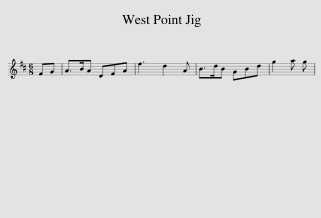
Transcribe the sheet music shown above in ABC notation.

X:1
L:1/8
M:6/8
I:linebreak $
K:D
V:1 treble
V:1
 FG | A>BA DFA | f3 d2 A | B>dB GBd | g2 a g | %5
